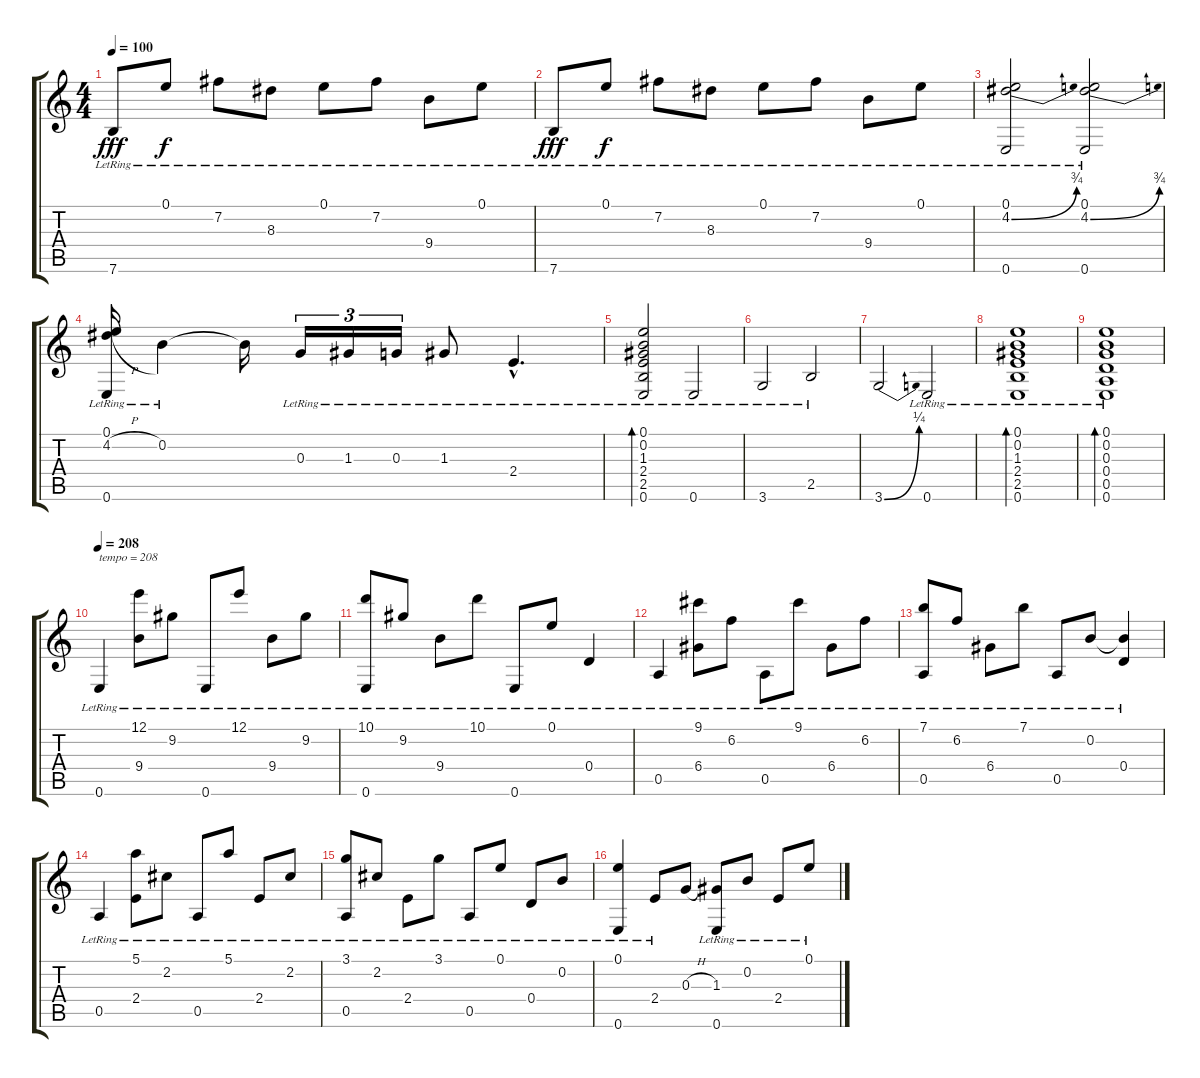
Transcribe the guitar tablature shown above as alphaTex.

\track "" {instrument acousticguitarsteel}
\staff {score tabs}
\tuning (E4 B3 G3 D3 A2 E2) {hide}
\ts (4 4)
\tempo 100
\clef g2
\ks c
7.6{lr}.8{dy fff} 0.1{lr}.8{dy f} 7.2{lr}.8 8.3{lr}.8 0.1{lr}.8 7.2{lr}.8 9.4{lr}.8 0.1{lr}.8 |
7.6{lr}.8{dy fff} 0.1{lr}.8{dy f} 7.2{lr}.8 8.3{lr}.8 0.1{lr}.8 7.2{lr}.8 9.4{lr}.8 0.1{lr}.8 |
(0.1{lr} 4.2{be (bend 0 0 60 3)} 0.6{lr}).2 (0.1{lr} 4.2{be (bend 0 0 60 3)} 0.6{lr}).2 |
(0.1{lr} 4.2{h} 0.6{lr}).16 0.2{lr}.4 0.2{t}.16 0.3{lr}.16{tu (3 2)} 1.3{lr}.16{tu (3 2)} 0.3{lr}.16{tu (3 2)} 1.3{lr}.8 2.4{hac lr}.4{d} |
(0.1{lr} 0.2{lr} 1.3{lr} 2.4{lr} 2.5{lr} 0.6{lr}).2{bd 120} 0.6{lr}.2 |
3.6{lr}.2 2.5{lr}.2 |
3.6{be (bend 0 0 60 1)}.2 0.6{lr}.2 |
(0.1{lr} 0.2{lr} 1.3{lr} 2.4{lr} 2.5{lr} 0.6{lr}).1{bd 120} |
(0.1{lr} 0.2{lr} 0.3{lr} 0.4{lr} 0.5{lr} 0.6{lr}).1{bd 120} |
\tempo 208
0.6{lr}.4{txt "tempo = 208"} (12.1{lr} 9.4{lr}).8 9.2{lr}.8 0.6{lr}.8 12.1{lr}.8 9.4{lr}.8 9.2{lr}.8 |
(10.1{lr} 0.6{lr}).8 9.2{lr}.8 9.4{lr}.8 10.1{lr}.8 0.6{lr}.8 0.1{lr}.8 0.4{lr}.4 |
0.5{lr}.4 (9.1{lr} 6.4{lr}).8 6.2{lr}.8 0.5{lr}.8 9.1{lr}.8 6.4{lr}.8 6.2{lr}.8 |
(7.1{lr} 0.5{lr}).8 6.2{lr}.8 6.4{lr}.8 7.1{lr}.8 0.5{lr}.8 0.2{lr}.8 (0.2{t} 0.4{lr}).4 |
0.5{lr}.4 (5.1{lr} 2.4{lr}).8 2.2{lr}.8 0.5{lr}.8 5.1{lr}.8 2.4{lr}.8 2.2{lr}.8 |
(3.1{lr} 0.5{lr}).8 2.2{lr}.8 2.4{lr}.8 3.1{lr}.8 0.5{lr}.8 0.1{lr}.8 0.4{lr}.8 0.2{lr}.8 |
(0.1{lr} 0.6{lr}).4 2.4{lr}.8 0.3{h}.8 (1.3{lr} 0.6{lr}).8 0.2{lr}.8 2.4{lr}.8 0.1{lr}.8
